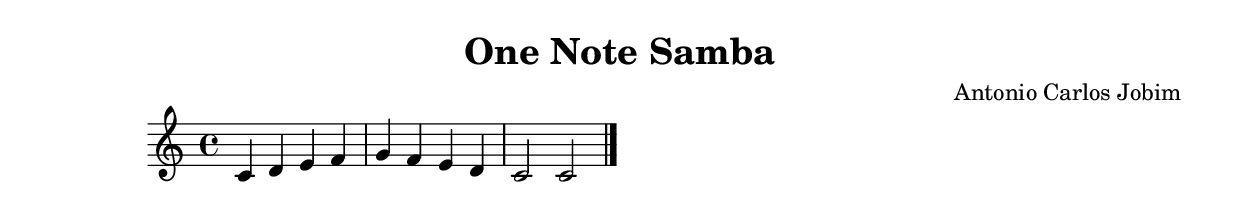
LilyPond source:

\version "2.24.4"

\header {
  title = "One Note Samba"
  composer = "Antonio Carlos Jobim"
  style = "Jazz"
}

\score {
  \new Staff {
    \clef treble
    \time 4/4
    \key c \major
    
    % Simple chord progression placeholder
    c'4 d' e' f' |
    g' f' e' d' |
    c'2 c'2 |
    \bar "|."
  }
  \layout {}
  \midi {
    \tempo 4 = 120
  }
}